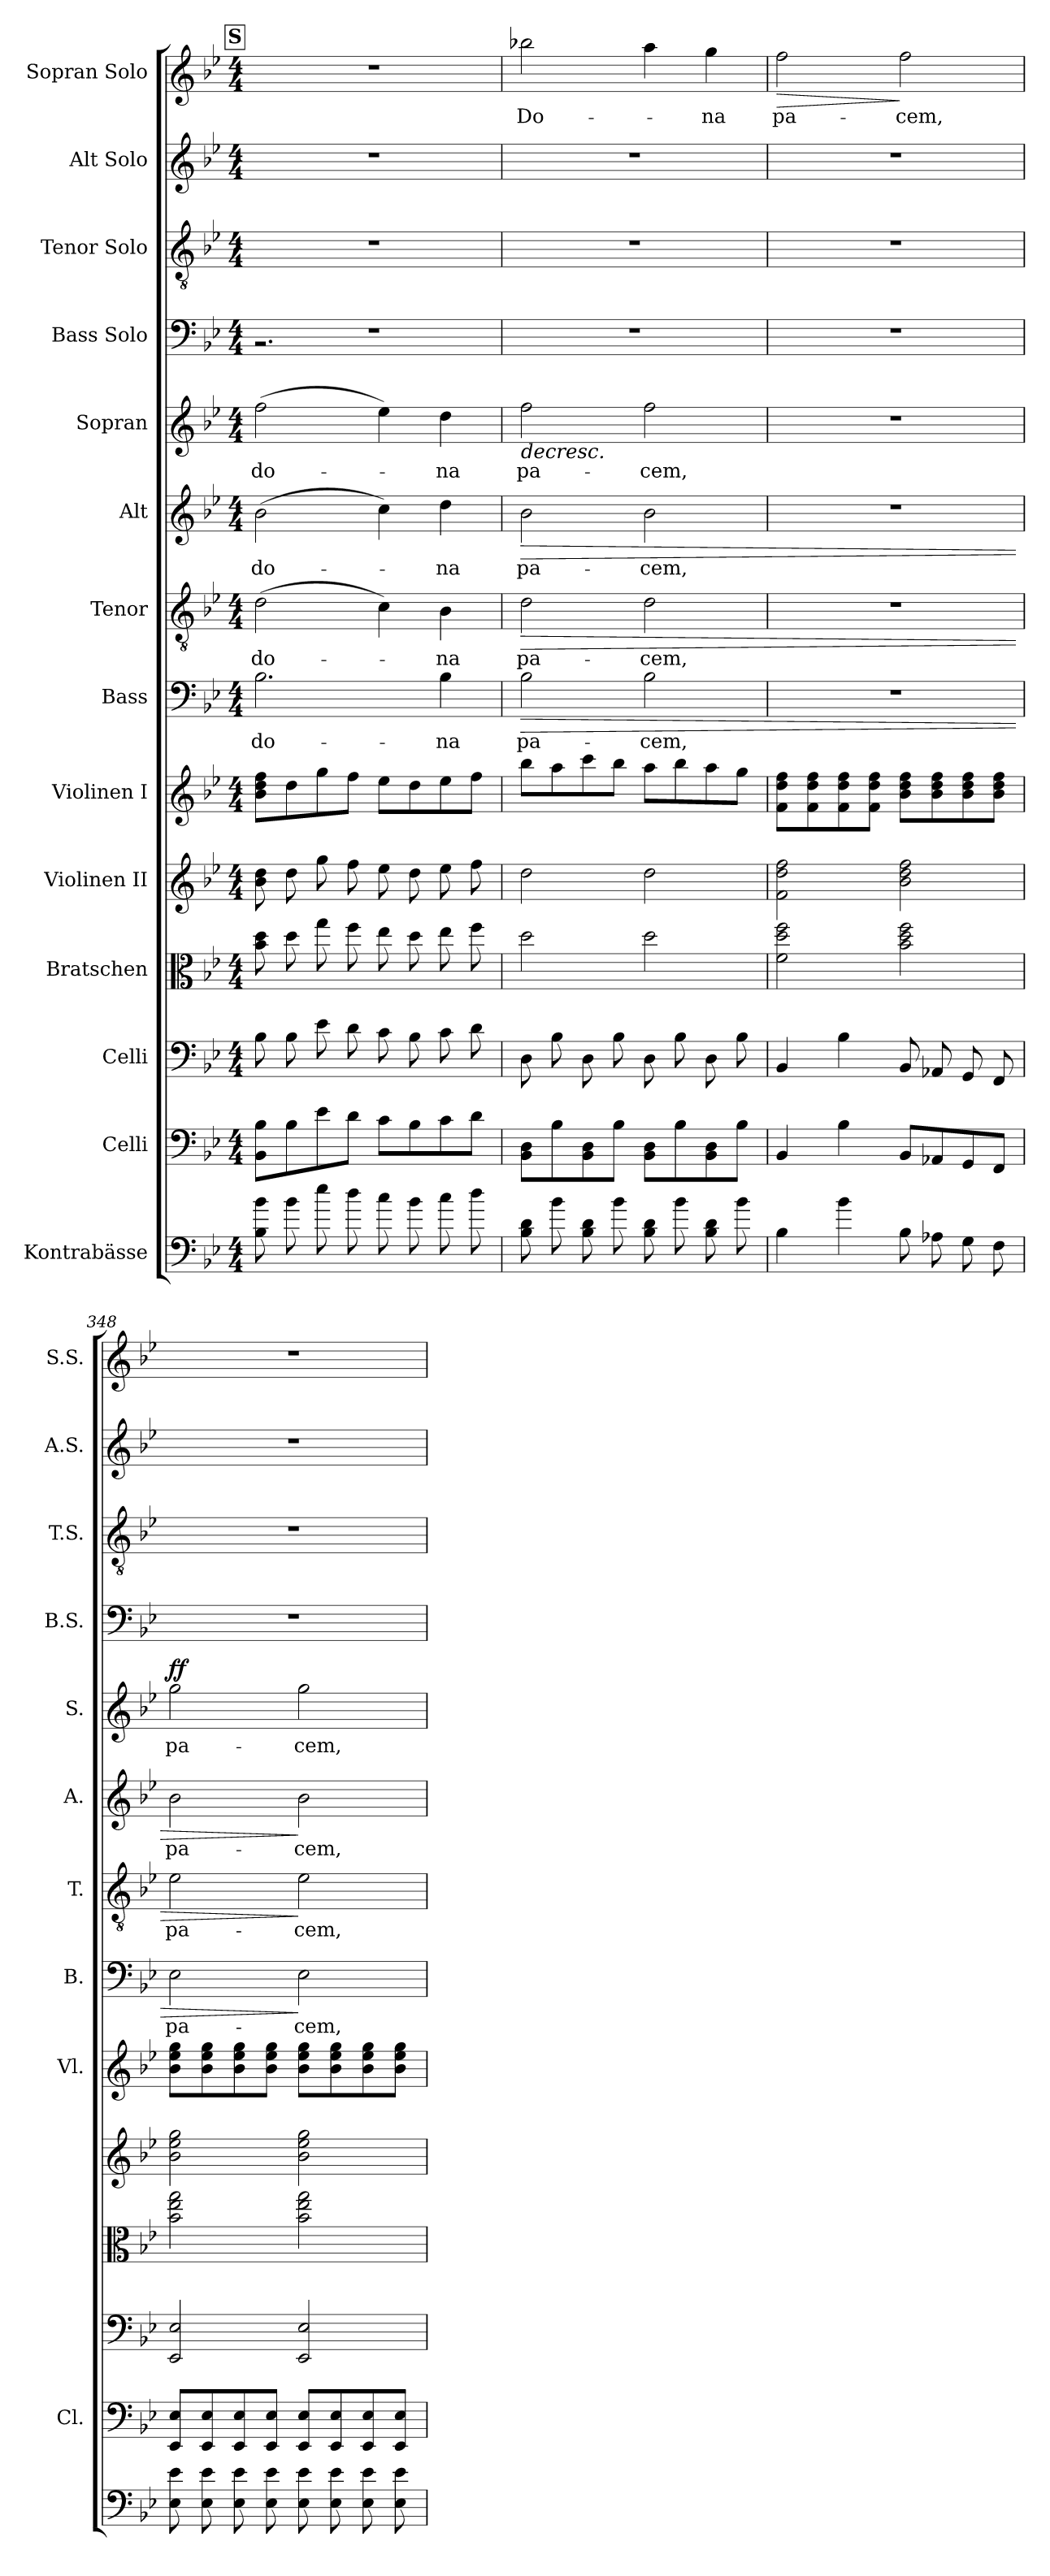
**kern	**kern	**kern	**kern	**kern	**kern	**kern	**text	**dynam	**kern	**text	**dynam	**kern	**text	**dynam	**kern	**text	**dynam	**kern	**kern	**kern	**kern	**text	**dynam
*part14	*part13	*part12	*part11	*part10	*part9	*part8	*part8	*part8	*part7	*part7	*part7	*part6	*part6	*part6	*part5	*part5	*part5	*part4	*part3	*part2	*part1	*part1	*part1
*staff14	*staff13	*staff12	*staff11	*staff10	*staff9	*staff8	*staff8	*staff8	*staff7	*staff7	*staff7	*staff6	*staff6	*staff6	*staff5	*staff5	*staff5	*staff4	*staff3	*staff2	*staff1	*staff1	*staff1
*I"Kontrabässe	*I"Celli	*I"Celli	*I"Bratschen	*I"Violinen II	*I"Violinen I	*I"Bass	*	*	*I"Tenor	*	*	*I"Alt	*	*	*I"Sopran	*	*	*I"Bass Solo	*I"Tenor Solo	*I"Alt Solo	*I"Sopran Solo	*	*
*	*I'Cl.	*	*	*	*I'Vl.	*I'B.	*	*	*I'T.	*	*	*I'A.	*	*	*I'S.	*	*	*I'B.S.	*I'T.S.	*I'A.S.	*I'S.S.	*	*
!!LO:LB:g=z
*clefF4	*clefF4	*clefF4	*clefC3	*clefG2	*clefG2	*clefF4	*	*	*clefGv2	*	*	*clefG2	*	*	*clefG2	*	*	*clefF4	*clefGv2	*clefG2	*clefG2	*	*
*ITrd7c12	*	*	*	*	*	*	*	*	*	*	*	*	*	*	*	*	*	*	*	*	*	*	*
*k[b-e-]	*k[b-e-]	*k[b-e-]	*k[b-e-]	*k[b-e-]	*k[b-e-]	*k[b-e-]	*	*	*k[b-e-]	*	*	*k[b-e-]	*	*	*k[b-e-]	*	*	*k[b-e-]	*k[b-e-]	*k[b-e-]	*k[b-e-]	*	*
*	*B-:	*B-:	*B-:	*B-:	*B-:	*B-:	*	*	*B-:	*	*	*B-:	*	*	*B-:	*	*	*B-:	*B-:	*B-:	*B-:	*	*
*M4/4	*M4/4	*M4/4	*M4/4	*M4/4	*M4/4	*M4/4	*	*	*M4/4	*	*	*M4/4	*	*	*M4/4	*	*	*M4/4	*M4/4	*M4/4	*M4/4	*	*
!!LO:REH:place=s1:a:fs=14:t=S
=345	=345	=345	=345	=345	=345	=345	=345	=345	=345	=345	=345	=345	=345	=345	=345	=345	=345	=345	=345	=345	=345	=345	=345
!	!	!	!	!	!	!	!LO:LY:b	!	!	!LO:LY:b	!	!	!LO:LY:b	!	!	!LO:LY:b	!	!	!	!	!	!	!
*	*	*	*	*	*	*	*	*	*	*	*	*	*	*	*	*	*	*^	*	*	*	*	*
8BB-\ 8B-\	8BB-\ 8B-\L	8B-\	8b-\ 8dd\	8b-\ 8dd\	8b-\ 8dd\ 8ff\L	2.B-\	-do-	.	(>2d\	-do-	.	(>2b-\	do-	.	(>2ff\	do-	.	1r	2.r	1r	1r	1r	.	.
8B-\	8B-\	8B-\	8dd\	8dd\	8dd\	.	.	.	.	.	.	.	.	.	.	.	.	.	.	.	.	.	.	.
8e-\	8e-\	8e-\	8gg\	8gg\	8gg\	.	.	.	.	.	.	.	.	.	.	.	.	.	.	.	.	.	.	.
8d\	8d\J	8d\	8ff\	8ff\	8ff\J	.	.	.	.	.	.	.	.	.	.	.	.	.	.	.	.	.	.	.
8c\	8c\L	8c\	8ee-\	8ee-\	8ee-\L	.	.	.	4c\)	.	.	4cc\)	.	.	4ee-\)	.	.	.	.	.	.	.	.	.
8B-\	8B-\	8B-\	8dd\	8dd\	8dd\	.	.	.	.	.	.	.	.	.	.	.	.	.	.	.	.	.	.	.
!	!	!	!	!	!	!	!LO:LY:b	!	!	!LO:LY:b	!	!	!LO:LY:b	!	!	!LO:LY:b	!	!	!	!	!	!	!	!
8c\	8c\	8c\	8ee-\	8ee-\	8ee-\	4B-\	na	.	4B-\	na	.	4dd\	-na	.	4dd\	-na	.	.	4ryy	.	.	.	.	.
8d\	8d\J	8d\	8ff\	8ff\	8ff\J	.	.	.	.	.	.	.	.	.	.	.	.	.	.	.	.	.	.	.
*	*	*	*	*	*	*	*	*	*	*	*	*	*	*	*	*	*	*v	*v	*	*	*	*	*
=346	=346	=346	=346	=346	=346	=346	=346	=346	=346	=346	=346	=346	=346	=346	=346	=346	=346	=346	=346	=346	=346	=346	=346
!	!	!	!	!	!	!	!LO:LY:b	!LO:HP:b	!	!LO:LY:b	!LO:HP:b	!	!LO:LY:b	!LO:HP:b	!	!LO:LY:b	!LO:HP:b	!	!	!	!	!LO:LY:b	!
8BB-\ 8D\	8BB-\ 8D\L	8D\	2dd\	2dd\	8bb-\L	2B-\	-pa-	>	2d\	-pa-	>	2b-\	pa-	>	2ff\	pa-	>	1r	1r	1r	2bb-X\	-Do-	.
8B-\	8B-\	8B-\	.	.	8aa\	.	.	.	.	.	.	.	.	.	.	.	.	.	.	.	.	.	.
8BB-\ 8D\	8BB-\ 8D\	8D\	.	.	8ccc\	.	.	.	.	.	.	.	.	.	.	.	.	.	.	.	.	.	.
8B-\	8B-\J	8B-\	.	.	8bb-\J	.	.	.	.	.	.	.	.	.	.	.	.	.	.	.	.	.	.
!	!	!	!	!	!	!	!LO:LY:b	!	!	!LO:LY:b	!	!	!LO:LY:b	!	!	!LO:LY:b	!	!	!	!	!	!	!
8BB-\ 8D\	8BB-\ 8D\L	8D\	2dd\	2dd\	8aa\L	2B-\	cem,	.	2d\	cem,	.	2b-\	-cem,	.	2ff\	-cem,	.	.	.	.	4aa\	.	.
8B-\	8B-\	8B-\	.	.	8bb-\	.	.	.	.	.	.	.	.	.	.	.	.	.	.	.	.	.	.
!	!	!	!	!	!	!	!	!	!	!	!	!	!	!	!	!	!	!	!	!	!	!LO:LY:b	!
8BB-\ 8D\	8BB-\ 8D\	8D\	.	.	8aa\	.	.	.	.	.	.	.	.	.	.	.	.	.	.	.	4gg\	na	.
8B-\	8B-\J	8B-\	.	.	8gg\J	.	.	.	.	.	.	.	.	.	.	.	.	.	.	.	.	.	.
=347	=347	=347	=347	=347	=347	=347	=347	=347	=347	=347	=347	=347	=347	=347	=347	=347	=347	=347	=347	=347	=347	=347	=347
!	!	!	!	!	!	!	!	!	!	!	!	!	!	!	!	!	!	!	!	!	!	!LO:LY:b	!LO:HP:b
4BB-\	4BB-/	4BB-/	2f\ 2dd\ 2ff\	2f\ 2dd\ 2ff\	8f\ 8dd\ 8ff\L	1r	.	.	1r	.	.	1r	.	.	1r	.	.	1r	1r	1r	2ff\	-pa-	>
.	.	.	.	.	8f\ 8dd\ 8ff\	.	.	.	.	.	.	.	.	.	.	.	.	.	.	.	.	.	.
4B-\	4B-\	4B-\	.	.	8f\ 8dd\ 8ff\	.	.	.	.	.	.	.	.	.	.	.	.	.	.	.	.	.	.
.	.	.	.	.	8f\ 8dd\ 8ff\J	.	.	.	.	.	.	.	.	.	.	.	.	.	.	.	.	.	.
!	!	!	!	!	!	!	!	!	!	!	!	!	!	!	!	!	!	!	!	!	!	!LO:LY:b	!
8BB-\	8BB-/L	8BB-/	2b-\ 2dd\ 2ff\	2b-\ 2dd\ 2ff\	8b-\ 8dd\ 8ff\L	.	.	.	.	.	.	.	.	.	.	.	.	.	.	.	2ff\	cem,	]
8AA-X\	8AA-X/	8AA-X/	.	.	8b-\ 8dd\ 8ff\	.	.	.	.	.	.	.	.	.	.	.	.	.	.	.	.	.	.
8GG\	8GG/	8GG/	.	.	8b-\ 8dd\ 8ff\	.	.	.	.	.	.	.	.	.	.	.	.	.	.	.	.	.	.
8FF\	8FF/J	8FF/	.	.	8b-\ 8dd\ 8ff\J	.	.	.	.	.	.	.	.	.	.	.	.	.	.	.	.	.	.
=348	=348	=348	=348	=348	=348	=348	=348	=348	=348	=348	=348	=348	=348	=348	=348	=348	=348	=348	=348	=348	=348	=348	=348
!	!	!	!	!	!	!	!LO:LY:b	!	!	!LO:LY:b	!	!	!LO:LY:b	!	!	!LO:LY:b	!LO:DY:a	!	!	!	!	!	!
8EE-\ 8E-\	8EE-/ 8E-/L	2EE-/ 2E-/	2b-\ 2ee-\ 2gg\	2b-\ 2ee-\ 2gg\	8b-\ 8ee-\ 8gg\L	2E-\	pa-	.	2e-\	-pa-	.	2b-\	-pa-	.	2gg\	-pa-	ff	1r	1r	1r	1r	.	.
8EE-\ 8E-\	8EE-/ 8E-/	.	.	.	8b-\ 8ee-\ 8gg\	.	.	.	.	.	.	.	.	.	.	.	.	.	.	.	.	.	.
8EE-\ 8E-\	8EE-/ 8E-/	.	.	.	8b-\ 8ee-\ 8gg\	.	.	.	.	.	.	.	.	.	.	.	.	.	.	.	.	.	.
8EE-\ 8E-\	8EE-/ 8E-/J	.	.	.	8b-\ 8ee-\ 8gg\J	.	.	.	.	.	.	.	.	.	.	.	.	.	.	.	.	.	.
!	!	!	!	!	!	!	!LO:LY:b	!	!	!LO:LY:b	!	!	!LO:LY:b	!	!	!LO:LY:b	!	!	!	!	!	!	!
8EE-\ 8E-\	8EE-/ 8E-/L	2EE-/ 2E-/	2b-\ 2ee-\ 2gg\	2b-\ 2ee-\ 2gg\	8b-\ 8ee-\ 8gg\L	2E-\	-cem,	]	2e-\	cem,	]	2b-\	cem,	]	2gg\	cem,	]	.	.	.	.	.	.
8EE-\ 8E-\	8EE-/ 8E-/	.	.	.	8b-\ 8ee-\ 8gg\	.	.	.	.	.	.	.	.	.	.	.	.	.	.	.	.	.	.
8EE-\ 8E-\	8EE-/ 8E-/	.	.	.	8b-\ 8ee-\ 8gg\	.	.	.	.	.	.	.	.	.	.	.	.	.	.	.	.	.	.
8EE-\ 8E-\	8EE-/ 8E-/J	.	.	.	8b-\ 8ee-\ 8gg\J	.	.	.	.	.	.	.	.	.	.	.	.	.	.	.	.	.	.
=	=	=	=	=	=	=	=	=	=	=	=	=	=	=	=	=	=	=	=	=	=	=	=
*-	*-	*-	*-	*-	*-	*-	*-	*-	*-	*-	*-	*-	*-	*-	*-	*-	*-	*-	*-	*-	*-	*-	*-
